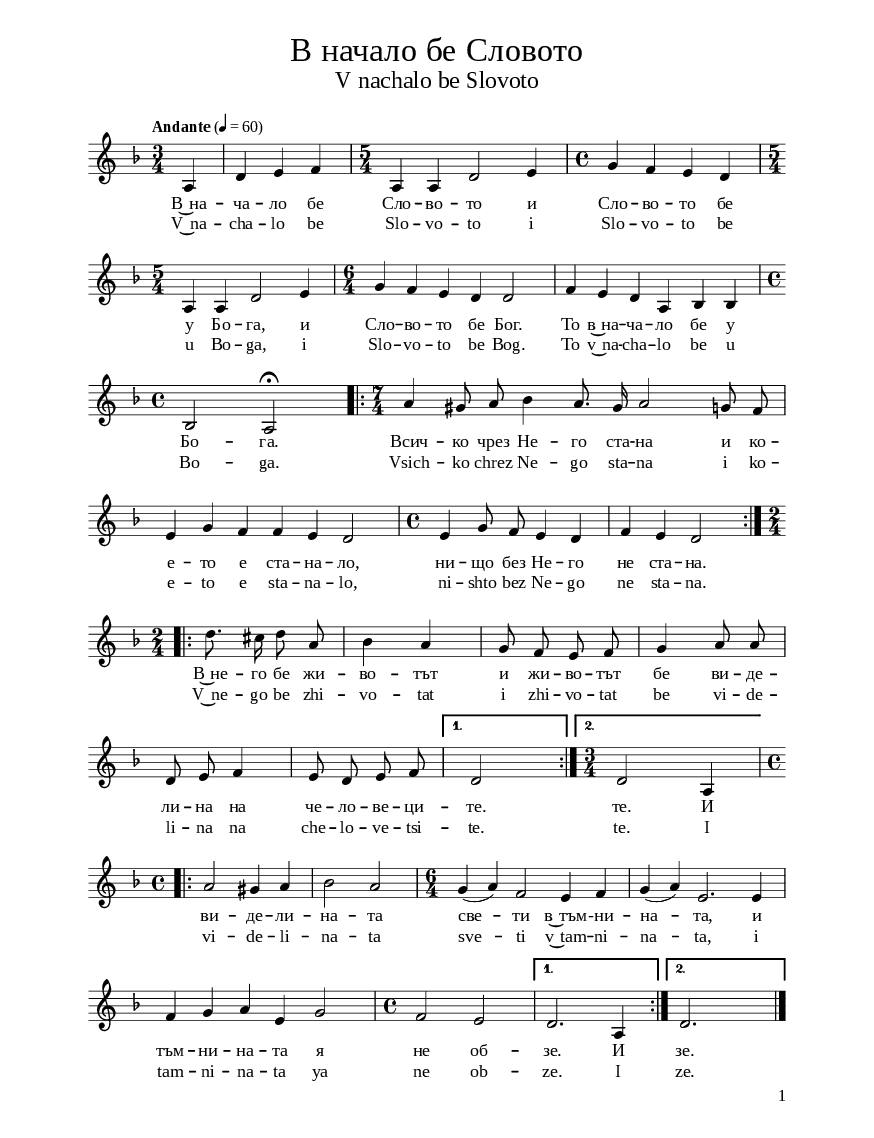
\version "2.24.1"

% include paper part and global functions
\include "include/globals.ily"

\bookpart {
  \label #'ref094
  \tocItem \markup "В начало бе Словото – V nachalo be Slovoto"
  \include "include/bookpart-paper.ily"
  \score {
    \include "include/score-layout.ily"


    \new Voice \absolute  {
      \clef treble
      \key d \minor
      \time 3/4
      \tempoFunc "Andante" 4 "60"
      \partial 4
      \autoBeamOff

      a4 | d'4 e' f' | \time 5/4  a4 a d'2 e'4 | \time 4/4  g'4 f' e' d' | \time 5/4 \break
      a4 a d'2 e'4 |

      \time 6/4  g'4 f' e' d' d'2 |  f'4 e' d' a bes bes |  \break |

      \time 4/4  bes2 a \fermata \time 7/4  \repeat volta 2 {
        a'4 gis'8 a' bes'4 a'8. gis'16 a'2 g'8 f' \break |

        e'4 g' f' f' e' d'2 | \time 4/4  e'4 g'8 f' e'4 d' | f'4 e' d'2
      } \break

      \autoBeamOff \time 2/4  \repeat volta 2 {
        d''8. cis''16 d''8 a' | bes'4 a' g'8 f' e' f' | g'4 a'8 a' | \break

        d'8 e' f'4 | e'8 d' e' f'
      }  \alternative { { d'2 | } {  \time 3/4  d'2 a4 } } \break |

      \time 4/4  \repeat volta 2 {
        a'2 gis'4 a' | bes'2 a' | \time 6/4  g'4 ( a' ) f'2 e'4 f' | g'4 ( a' ) e'2. e'4 \break |

        f'4 g' a' e' g'2 | \time 4/4  f'2 e'
      } \alternative { { | d'2. a4 | } { d'2. s4 } } \bar "|."
    }

    \addlyrics {
      В~на -- ча --
      ло бе Сло -- во -- то и Сло -- во -- то бе у
      Бо -- га, и Сло -- во -- то бе Бог. То в~на --
      ча -- ло бе у Бо -- га. Всич -- ко чрез Не --
      го ста -- на и ко -- е -- то е ста -- на --
      ло, ни -- що без Не -- го не ста -- на. В~не --
      го бе жи -- во -- тът и жи -- во -- тът бе ви
      -- де -- ли -- на на че -- ло -- ве -- ци -- те.
      те. И ви -- де -- ли -- на -- та све -- ти в~тъм
      -- "-ни" -- на -- та, и тъм -- ни -- на -- та я не
      об -- зе. И зе.

    }

    \addlyrics {
      V~na -- cha --
      lo be Slo -- vo -- to i Slo -- vo -- to be u
      Bo -- ga, i Slo -- vo -- to be Bog. To v~na --
      cha -- lo be u Bo -- ga. Vsich -- ko chrez Ne --
      go sta -- na i ko -- e -- to e sta -- na --
      lo, ni -- shto bez Ne -- go ne sta -- na. V~ne --
      go be zhi -- vo -- tat i zhi -- vo -- tat be vi
      -- de -- li -- na na che -- lo -- ve -- tsi -- te.
      te. I vi -- de -- li -- na -- ta sve -- ti v~tam
      -- ni -- na -- ta, i tam -- ni -- na -- ta ya ne
      ob -- ze. I ze.



    }


    \header {
      title = \titleFunc "В начало бе Словото" "V nachalo be Slovoto"
    }

    \midi{}

  } % score



  % include foreign translation(s) of the song
  \version "2.18.2"

\markup \fill-line { \fontsize #deTitleFontSize "Im Anfang war das Wort" }
\markup \null
\markup \null
\markup \fontsize #deCoupletFontSize {
    \hspace #14.91
  \override #`(baseline-skip . ,deCoupletBaselineSkip)
    
        \column {
     \line { " " }      
    \line { " " Im Anfang war das Wort,} 

\line { " "und das Wort war bei Gott,}

\line { " " und das Wort war Gott.}
 
\line { " "Dieses war im Anfang bei Gott.}
\line { " " }      

\line { " "Alles wurde durch dasselbe,}

\line { " "und ohne dasselbe wurde auch nicht eines,} 

\line { " "das geworden ist.}
\line { " " }      

\line { " "In ihm war Leben, }

\line { " "und das Leben war }

\line { " "das Licht der Menschen.}
\line { " " }      

\line { " "Und das Licht scheint}

\line { " "in der Finsternis, }

\line { " "und die Finsternis hat es nicht erfasst.}
      
       
    }
    
    
}


} % bookpart
